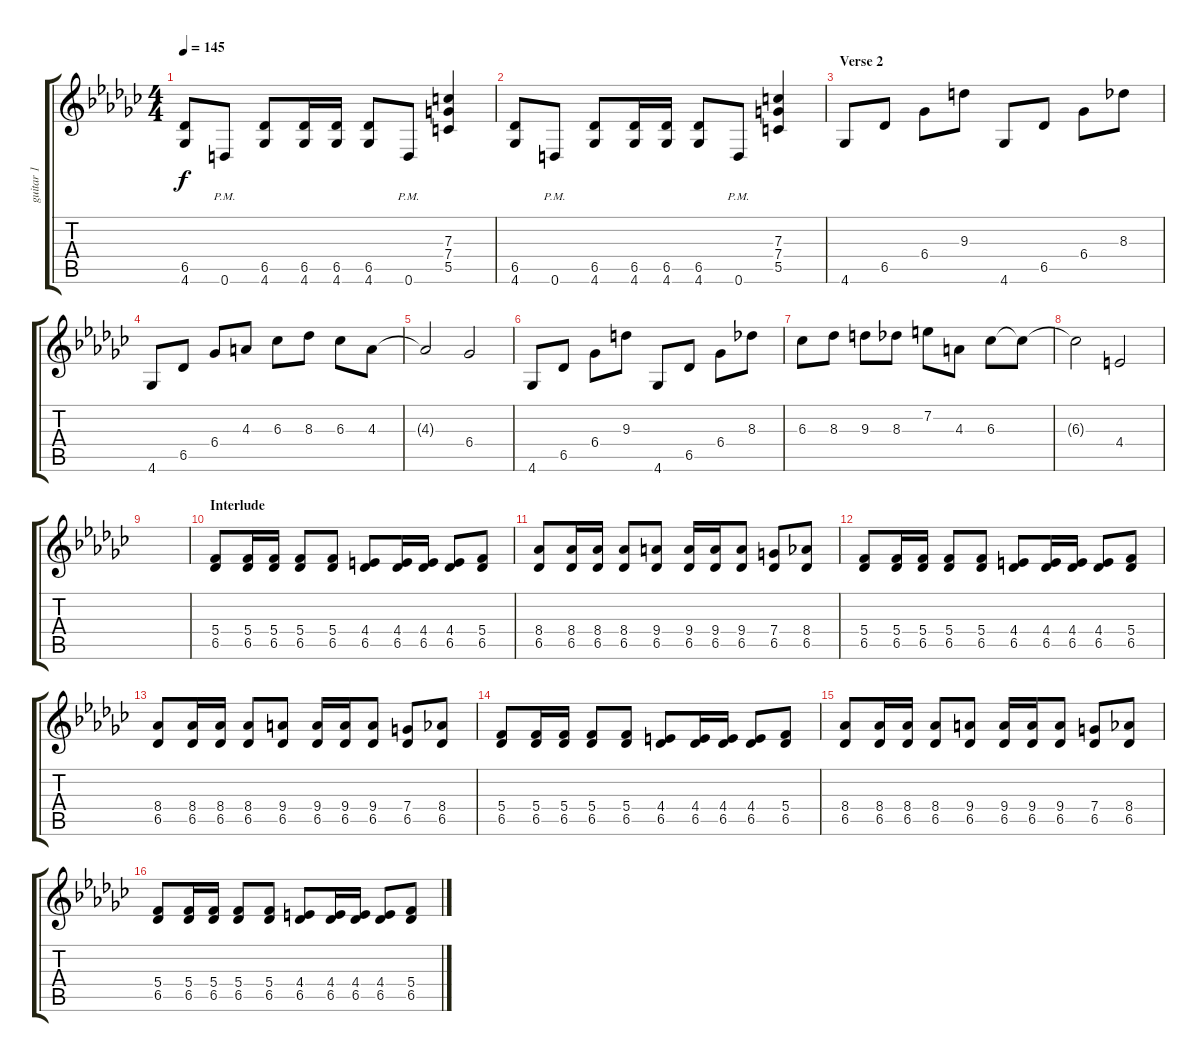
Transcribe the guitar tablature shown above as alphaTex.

\track ("guitar 1" "guitar 1") {instrument distortionguitar}
\staff {score tabs}
\tuning (D4 A3 F3 C3 G2 D2) {hide}
\ts (4 4)
\tempo 145
\clef g2
\ks gb
(6.5 4.6).8{dy f} 0.6{pm}.8 (6.5 4.6).8 (6.5 4.6).16 (6.5 4.6).16 (6.5 4.6).8 0.6{pm}.8 (7.3 7.4 5.5).4 |
(6.5 4.6).8 0.6{pm}.8 (6.5 4.6).8 (6.5 4.6).16 (6.5 4.6).16 (6.5 4.6).8 0.6{pm}.8 (7.3 7.4 5.5).4 |
\section ("" "Verse 2")
4.6.8{instrument electricguitarclean} 6.5.8 6.4.8 9.3.8 4.6.8 6.5.8 6.4.8 8.3.8 |
4.6.8 6.5.8 6.4.8 4.3.8 6.3.8 8.3.8 6.3.8 4.3.8 |
4.3{t}.2 6.4.2 |
4.6.8{instrument electricguitarclean} 6.5.8 6.4.8 9.3.8 4.6.8 6.5.8 6.4.8 8.3.8 |
6.3.8 8.3.8 9.3.8 8.3.8 7.2.8 4.3.8 6.3.8 6.3{t}.8 |
6.3{t}.2 4.4.2 |
|
\section ("" "Interlude")
(5.4 6.5).8{instrument distortionguitar} (5.4 6.5).16 (5.4 6.5).16 (5.4 6.5).8 (5.4 6.5).8 (4.4 6.5).8 (4.4 6.5).16 (4.4 6.5).16 (4.4 6.5).8 (5.4 6.5).8 |
(8.4 6.5).8 (8.4 6.5).16 (8.4 6.5).16 (8.4 6.5).8 (9.4 6.5).8 (9.4 6.5).16 (9.4 6.5).16 (9.4 6.5).8 (7.4 6.5).8 (8.4 6.5).8 |
(5.4 6.5).8 (5.4 6.5).16 (5.4 6.5).16 (5.4 6.5).8 (5.4 6.5).8 (4.4 6.5).8 (4.4 6.5).16 (4.4 6.5).16 (4.4 6.5).8 (5.4 6.5).8 |
(8.4 6.5).8 (8.4 6.5).16 (8.4 6.5).16 (8.4 6.5).8 (9.4 6.5).8 (9.4 6.5).16 (9.4 6.5).16 (9.4 6.5).8 (7.4 6.5).8 (8.4 6.5).8 |
(5.4 6.5).8 (5.4 6.5).16 (5.4 6.5).16 (5.4 6.5).8 (5.4 6.5).8 (4.4 6.5).8 (4.4 6.5).16 (4.4 6.5).16 (4.4 6.5).8 (5.4 6.5).8 |
(8.4 6.5).8 (8.4 6.5).16 (8.4 6.5).16 (8.4 6.5).8 (9.4 6.5).8 (9.4 6.5).16 (9.4 6.5).16 (9.4 6.5).8 (7.4 6.5).8 (8.4 6.5).8 |
(5.4 6.5).8 (5.4 6.5).16 (5.4 6.5).16 (5.4 6.5).8 (5.4 6.5).8 (4.4 6.5).8 (4.4 6.5).16 (4.4 6.5).16 (4.4 6.5).8 (5.4 6.5).8
